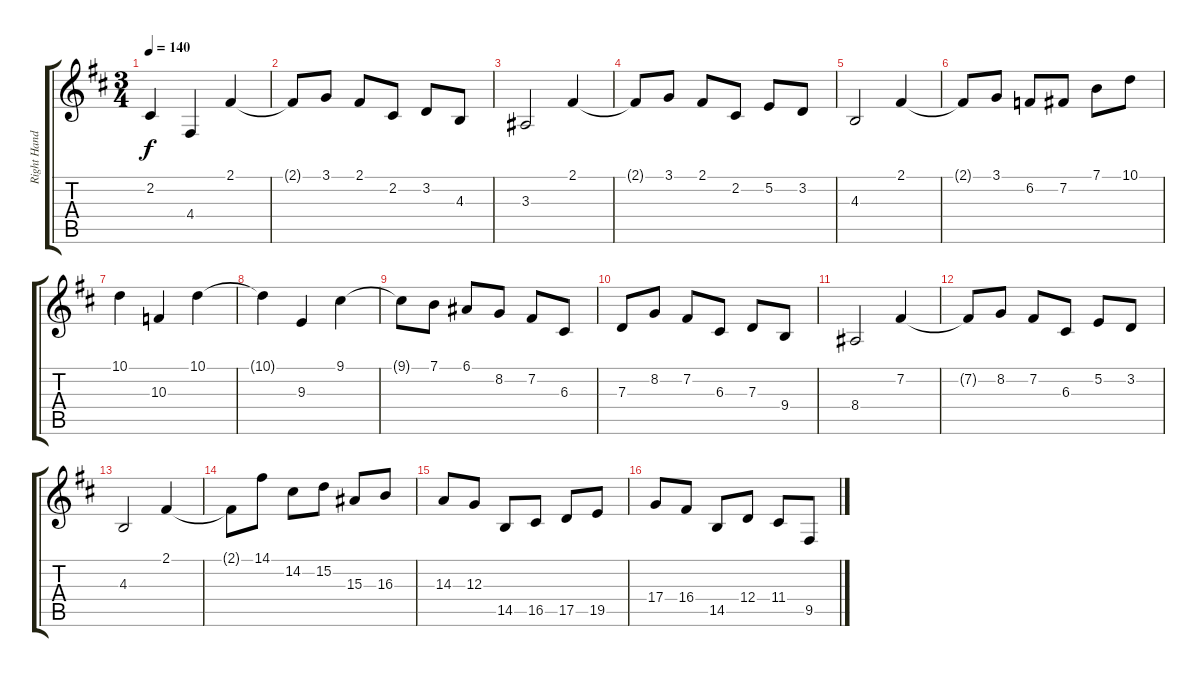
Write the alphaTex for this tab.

\track ("Right Hand Lead" "Right Hand") {instrument acousticgrandpiano}
\staff {score tabs}
\tuning (E4 B3 G3 D3 A2 E2) {hide}
\ts (3 4)
\tempo 140
\clef g2
\ks d
2.2{t}.4{dy f} 4.4.4 2.1.4 |
2.1{t}.8 3.1.8 2.1.8 2.2.8 3.2.8 4.3.8 |
3.3.2 2.1.4 |
2.1{t}.8 3.1.8 2.1.8 2.2.8 5.2.8 3.2.8 |
4.3.2 2.1.4 |
2.1{t}.8 3.1.8 6.2.8 7.2.8 7.1.8 10.1.8 |
10.1.4 10.3.4 10.1.4 |
10.1{t}.4 9.3.4 9.1.4 |
9.1{t}.8 7.1.8 6.1.8 8.2.8 7.2.8 6.3.8 |
7.3.8 8.2.8 7.2.8 6.3.8 7.3.8 9.4.8 |
8.4.2 7.2.4 |
7.2{t}.8 8.2.8 7.2.8 6.3.8 5.2.8 3.2.8 |
4.3.2 2.1.4 |
2.1{t}.8 14.1.8 14.2.8 15.2.8 15.3.8 16.3.8 |
14.3.8 12.3.8 14.5.8 16.5.8 17.5.8 19.5.8 |
17.4.8 16.4.8 14.5.8 12.4.8 11.4.8 9.5.8
